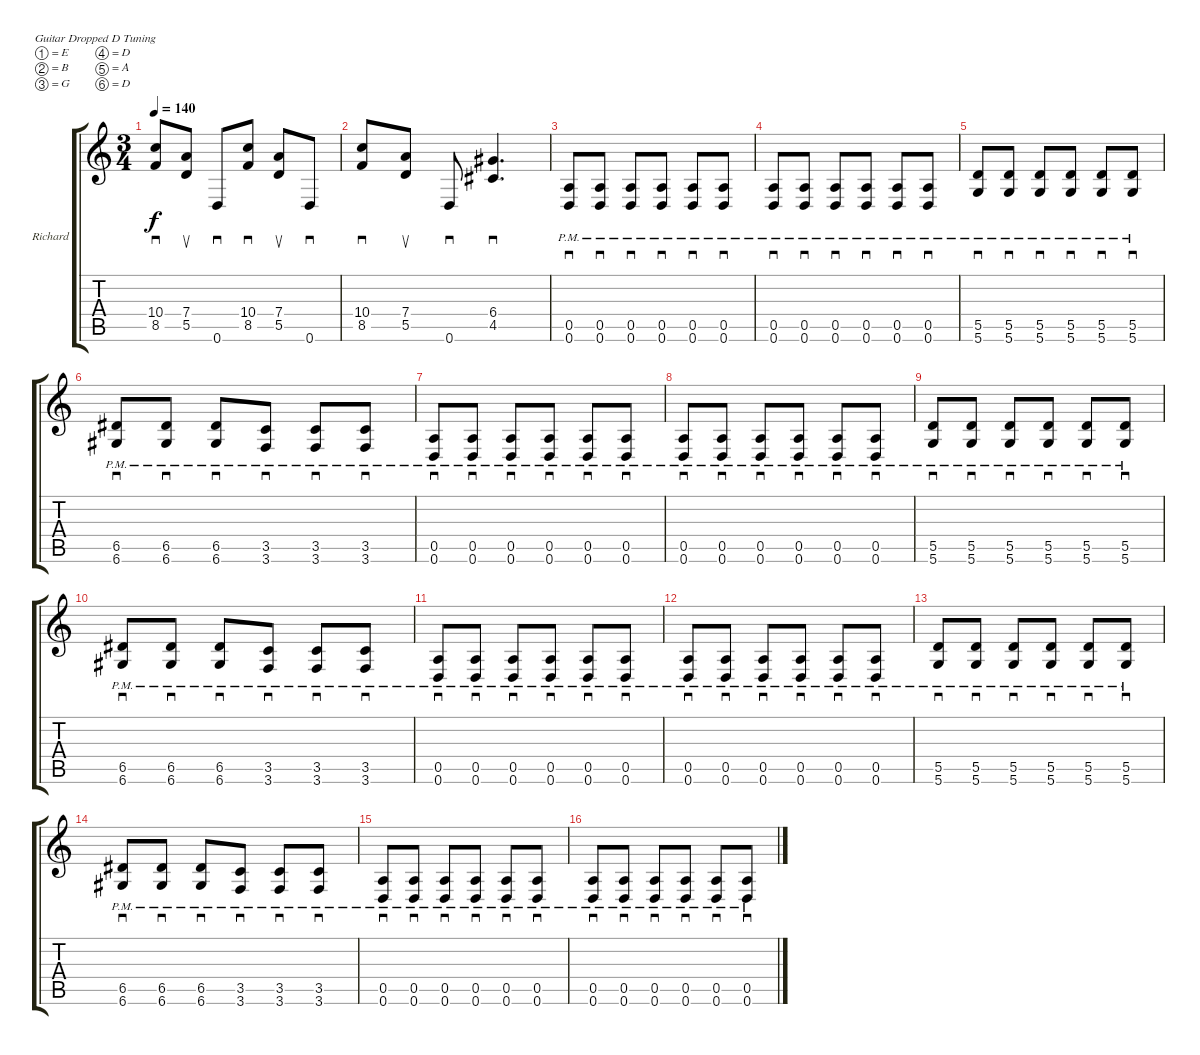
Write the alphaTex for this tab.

\bracketExtendMode groupsimilarinstruments
\firstSystemTrackNameOrientation horizontal
\otherSystemsTrackNameOrientation horizontal
\track ("Richard Z. Kruspe" "Richard") {instrument overdrivenguitar}
\staff {score tabs}
\tuning (E4 B3 G3 D3 A2 D2)
\ts (3 4)
\tempo 140
\clef g2
\ks c
(10.4 8.5).8{sd dy f} (7.4 5.5).8{su} 0.6.8{sd} (10.4 8.5).8{sd} (7.4 5.5).8{su} 0.6.8{sd} |
(10.4 8.5).8{sd} (7.4 5.5).8{su} 0.6.8{sd} (6.4 4.5).4{d sd} |
(0.5{pm} 0.6{pm}).8{sd} (0.5{pm} 0.6{pm}).8{sd} (0.5{pm} 0.6{pm}).8{sd} (0.5{pm} 0.6{pm}).8{sd} (0.5{pm} 0.6{pm}).8{sd} (0.5{pm} 0.6{pm}).8{sd} |
(0.5{pm} 0.6{pm}).8{sd} (0.5{pm} 0.6{pm}).8{sd} (0.5{pm} 0.6{pm}).8{sd} (0.5{pm} 0.6{pm}).8{sd} (0.5{pm} 0.6{pm}).8{sd} (0.5{pm} 0.6{pm}).8{sd} |
(5.5{pm} 5.6{pm}).8{sd} (5.5{pm} 5.6{pm}).8{sd} (5.5{pm} 5.6{pm}).8{sd} (5.5{pm} 5.6{pm}).8{sd} (5.5{pm} 5.6{pm}).8{sd} (5.5{pm} 5.6{pm}).8{sd} |
(6.5{pm} 6.6{pm}).8{sd} (6.5{pm} 6.6{pm}).8{sd} (6.5{pm} 6.6{pm}).8{sd} (3.5{pm} 3.6{pm}).8{sd} (3.5{pm} 3.6{pm}).8{sd} (3.5{pm} 3.6{pm}).8{sd} |
(0.5{pm} 0.6{pm}).8{sd} (0.5{pm} 0.6{pm}).8{sd} (0.5{pm} 0.6{pm}).8{sd} (0.5{pm} 0.6{pm}).8{sd} (0.5{pm} 0.6{pm}).8{sd} (0.5{pm} 0.6{pm}).8{sd} |
(0.5{pm} 0.6{pm}).8{sd} (0.5{pm} 0.6{pm}).8{sd} (0.5{pm} 0.6{pm}).8{sd} (0.5{pm} 0.6{pm}).8{sd} (0.5{pm} 0.6{pm}).8{sd} (0.5{pm} 0.6{pm}).8{sd} |
(5.5{pm} 5.6{pm}).8{sd} (5.5{pm} 5.6{pm}).8{sd} (5.5{pm} 5.6{pm}).8{sd} (5.5{pm} 5.6{pm}).8{sd} (5.5{pm} 5.6{pm}).8{sd} (5.5{pm} 5.6{pm}).8{sd} |
(6.5{pm} 6.6{pm}).8{sd} (6.5{pm} 6.6{pm}).8{sd} (6.5{pm} 6.6{pm}).8{sd} (3.5{pm} 3.6{pm}).8{sd} (3.5{pm} 3.6{pm}).8{sd} (3.5{pm} 3.6{pm}).8{sd} |
(0.5{pm} 0.6{pm}).8{sd} (0.5{pm} 0.6{pm}).8{sd} (0.5{pm} 0.6{pm}).8{sd} (0.5{pm} 0.6{pm}).8{sd} (0.5{pm} 0.6{pm}).8{sd} (0.5{pm} 0.6{pm}).8{sd} |
(0.5{pm} 0.6{pm}).8{sd} (0.5{pm} 0.6{pm}).8{sd} (0.5{pm} 0.6{pm}).8{sd} (0.5{pm} 0.6{pm}).8{sd} (0.5{pm} 0.6{pm}).8{sd} (0.5{pm} 0.6{pm}).8{sd} |
(5.5{pm} 5.6{pm}).8{sd} (5.5{pm} 5.6{pm}).8{sd} (5.5{pm} 5.6{pm}).8{sd} (5.5{pm} 5.6{pm}).8{sd} (5.5{pm} 5.6{pm}).8{sd} (5.5{pm} 5.6{pm}).8{sd} |
(6.5{pm} 6.6{pm}).8{sd} (6.5{pm} 6.6{pm}).8{sd} (6.5{pm} 6.6{pm}).8{sd} (3.5{pm} 3.6{pm}).8{sd} (3.5{pm} 3.6{pm}).8{sd} (3.5{pm} 3.6{pm}).8{sd} |
(0.5{pm} 0.6{pm}).8{sd} (0.5{pm} 0.6{pm}).8{sd} (0.5{pm} 0.6{pm}).8{sd} (0.5{pm} 0.6{pm}).8{sd} (0.5{pm} 0.6{pm}).8{sd} (0.5{pm} 0.6{pm}).8{sd} |
(0.5{pm} 0.6{pm}).8{sd} (0.5{pm} 0.6{pm}).8{sd} (0.5{pm} 0.6{pm}).8{sd} (0.5{pm} 0.6{pm}).8{sd} (0.5{pm} 0.6{pm}).8{sd} (0.5{pm} 0.6{pm}).8{sd}
